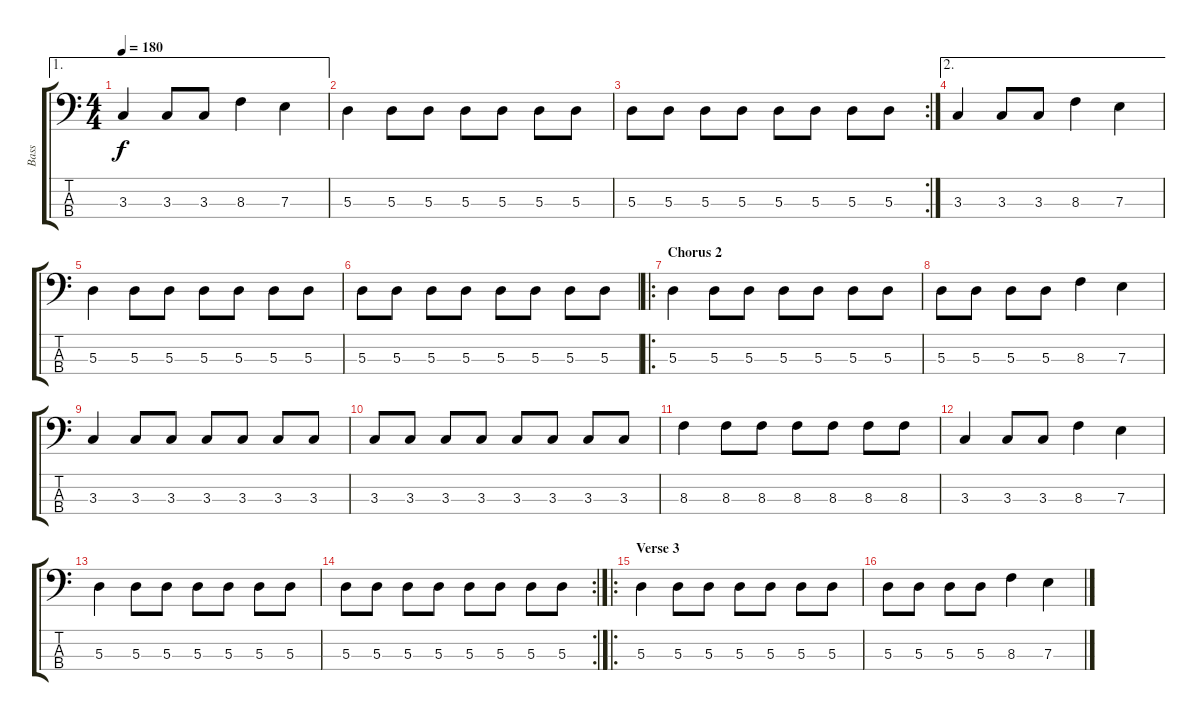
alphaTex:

\track ("Bass" "Bass") {instrument electricbassfinger}
\staff {score tabs}
\tuning (G2 D2 A1 E1) {hide}
\ae 1
\ts (4 4)
\tempo 180
\clef f4
\ks c
3.3.4{dy f} 3.3.8 3.3.8 8.3.4 7.3.4 |
5.3.4 5.3.8 5.3.8 5.3.8 5.3.8 5.3.8 5.3.8 |
\rc 2
5.3.8 5.3.8 5.3.8 5.3.8 5.3.8 5.3.8 5.3.8 5.3.8 |
\ae 2
3.3.4 3.3.8 3.3.8 8.3.4 7.3.4 |
5.3.4 5.3.8 5.3.8 5.3.8 5.3.8 5.3.8 5.3.8 |
5.3.8 5.3.8 5.3.8 5.3.8 5.3.8 5.3.8 5.3.8 5.3.8 |
\ro
\section ("" "Chorus 2")
5.3.4 5.3.8 5.3.8 5.3.8 5.3.8 5.3.8 5.3.8 |
5.3.8 5.3.8 5.3.8 5.3.8 8.3.4 7.3.4 |
3.3.4 3.3.8 3.3.8 3.3.8 3.3.8 3.3.8 3.3.8 |
3.3.8 3.3.8 3.3.8 3.3.8 3.3.8 3.3.8 3.3.8 3.3.8 |
8.3.4 8.3.8 8.3.8 8.3.8 8.3.8 8.3.8 8.3.8 |
3.3.4 3.3.8 3.3.8 8.3.4 7.3.4 |
5.3.4 5.3.8 5.3.8 5.3.8 5.3.8 5.3.8 5.3.8 |
\rc 2
5.3.8 5.3.8 5.3.8 5.3.8 5.3.8 5.3.8 5.3.8 5.3.8 |
\ro
\section ("" "Verse 3")
5.3.4 5.3.8 5.3.8 5.3.8 5.3.8 5.3.8 5.3.8 |
5.3.8 5.3.8 5.3.8 5.3.8 8.3.4 7.3.4
